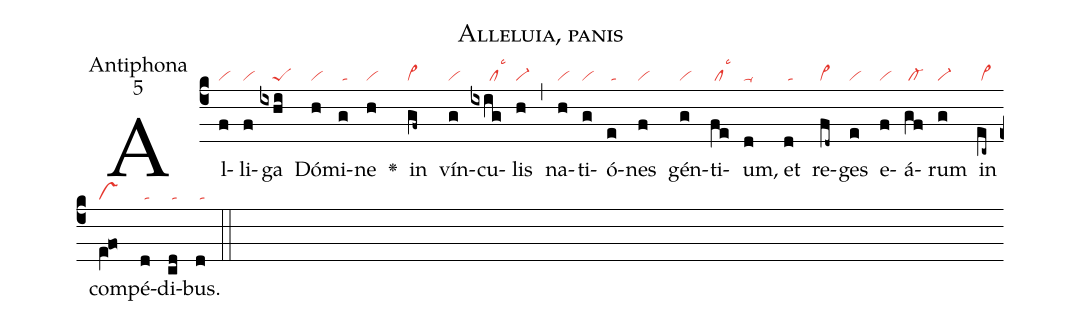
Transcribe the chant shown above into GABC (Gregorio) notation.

name:Alleluia, panis;
office-part:Antiphona;
mode:5;
nabc-lines:1;
%%
(c4)Al(f|vi)li(f|vi)ga(ixhi|////peS) Dó(h|vi)mi(g|/ta)ne(h|vi) <v>\greheightstar</v>() in(gf~|vi>) vín(g|vi)cu(ixig|//////cllsc3)lis(h|vi-) (,) na(h|vi)ti(g|vi)ó(e|/ta)nes(f|vi) gén(g|vi)ti(fe|/cllsc3)um(d|ta-), et(d|/ta) re(fd~|vi>)ges(e|vi) e(f|vi)á(gf|/cl-)rum(g|vi-) in(ec~|/vi>) com(eV!fo|vs)pé(d|/ta)di(cd|/ta)bus.(d|/ta) (::)
